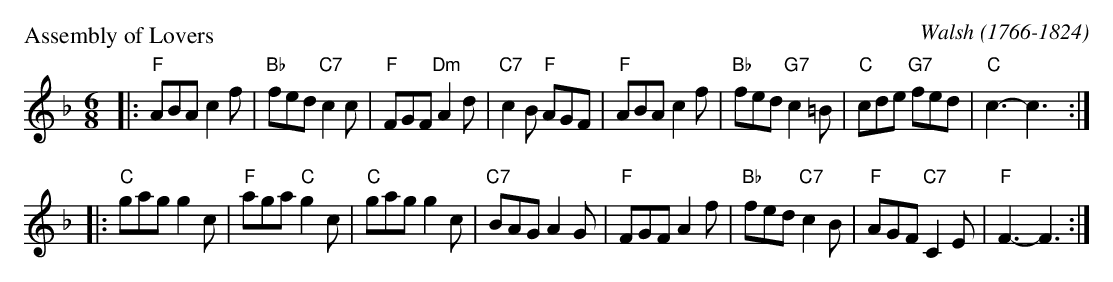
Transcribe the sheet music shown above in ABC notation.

X:1
P: Assembly of Lovers
O: Walsh (1766-1824)
M: 6/8
L: 1/8
K: F
|: "F"ABA c2f | "Bb"fed "C7"c2c | "F"FGF "Dm"A2d | "C7"c2B "F"AGF \
|  "F"ABA c2f | "Bb"fed "G7"c2=B | "C"cde "G7"fed | "C"c3- c3 :|
|: "C"gag g2c | "F"aga "C"g2c | "C"gag g2c | "C7"BAG A2G \
| "F"FGF A2f | "Bb"fed "C7"c2B | "F"AGF "C7"C2E | "F"F3- F3 :|
